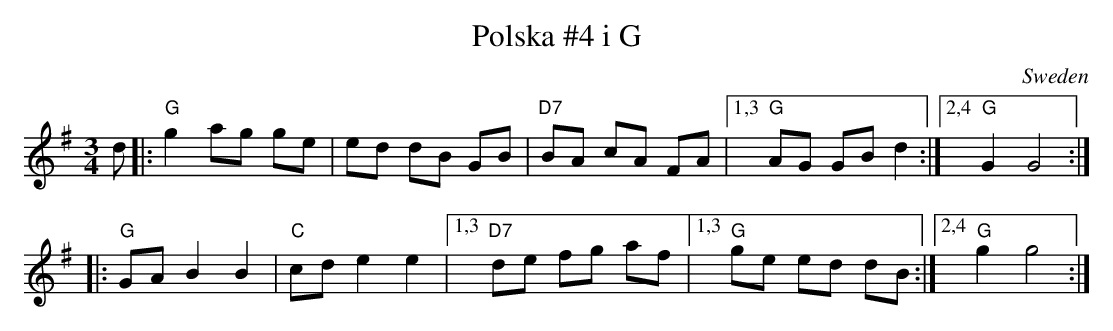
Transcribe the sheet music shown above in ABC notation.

X:1
T: Polska #4 i G
O: Sweden
M: 3/4
L: 1/8
K: G
d \
|: "G"g2 ag ge | ed dB GB | "D7"BA cA FA |1,3 "G"AG GB d2 :|2,4 "G"G2 G4 :|
|: "G"GA B2 B2 | "C"cd e2 e2 |1,3 "D7"de fg af |1,3 "G"ge ed dB :|2,4 "G"g2 g4 :|
